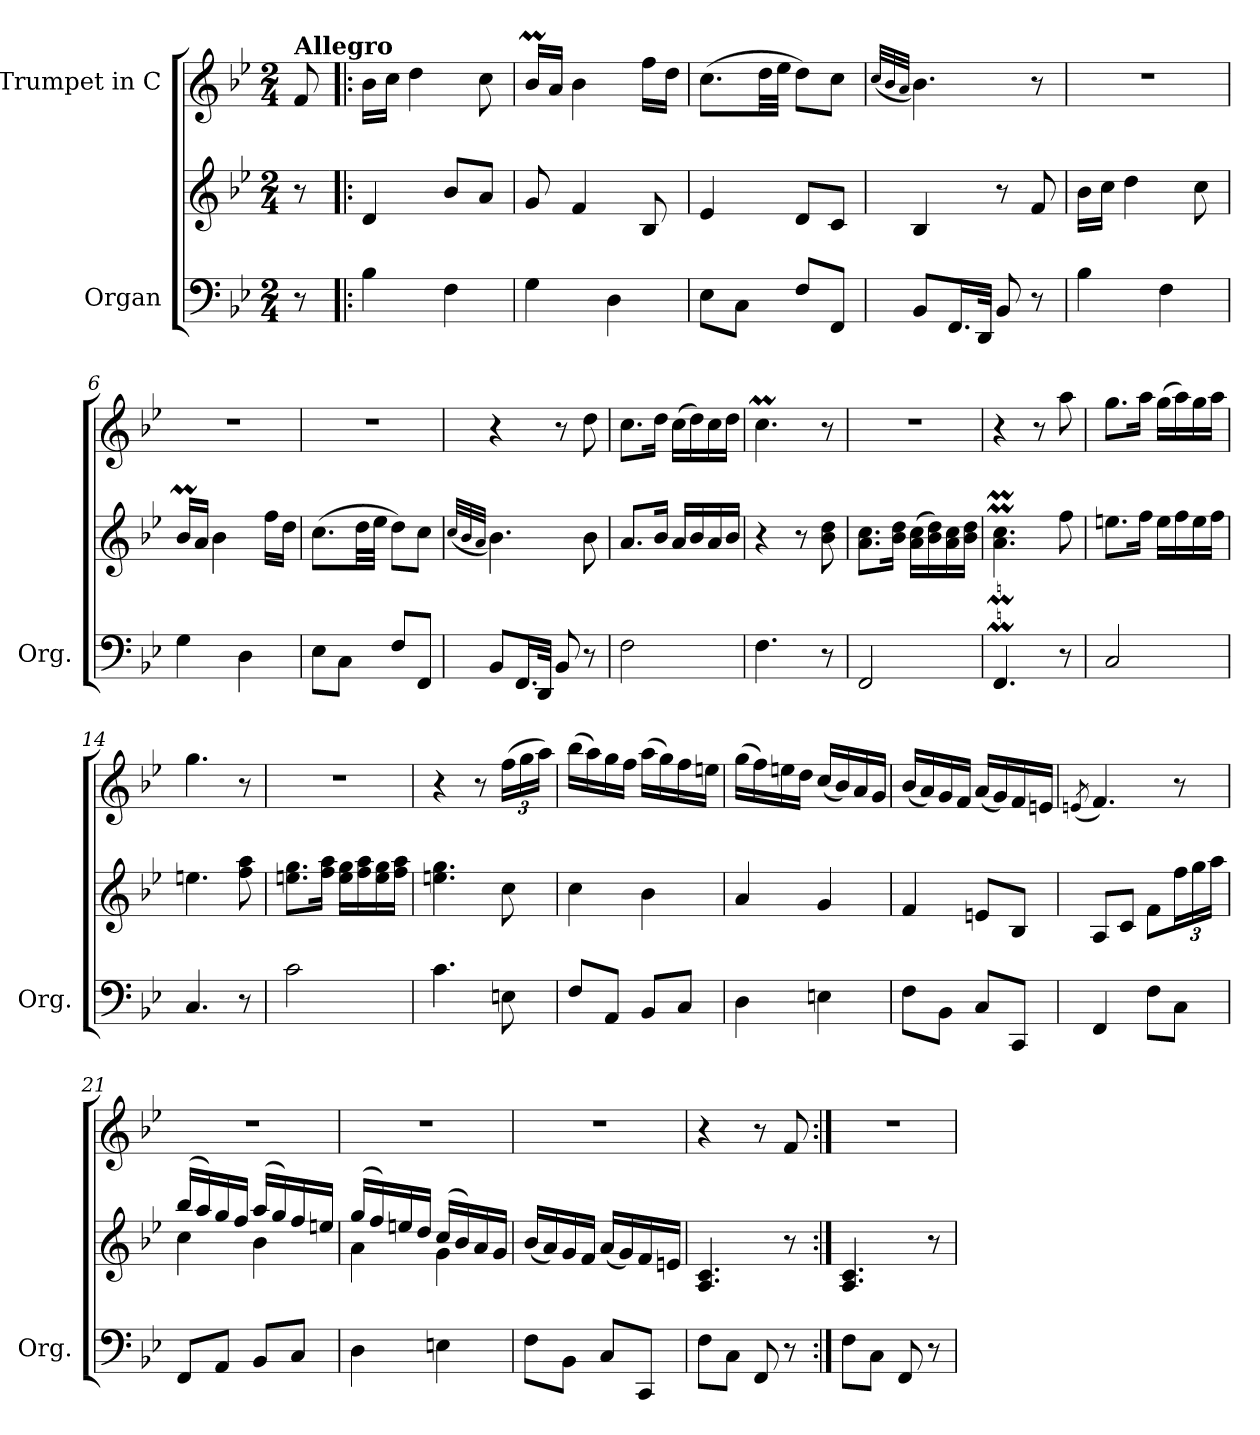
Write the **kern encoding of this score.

**kern	**kern	**kern
*part2	*part2	*part1
*staff3	*staff2	*staff1
*I"Organ	*	*I"Trumpet in C
*I'Org.	*	*
*clefF4	*clefG2	*clefG2
*k[b-e-]	*k[b-e-]	*k[b-e-]
*B-:	*B-:	*B-:
*M2/4	*M2/4	*M2/4
*MM90	*MM90	*MM90
=	=	=
!	!	!LO:TX:a:B:t=Allegro
8r	8r	8f/
=1!|:	=1!|:	=1!|:
4B-\	4d/	16b-\LL
.	.	16cc\JJ
.	.	4dd\
4F\	8b-/L	.
.	8a/J	8cc\
=2	=2	=2
4G\	8g/	16b-M/LL
.	.	16a/JJ
.	4f/	4b-\
4D\	.	.
.	8B-/	16ff\LL
.	.	16dd\JJ
=3	=3	=3
8E-\L	4e-/	(>8.cc\L
8C\J	.	.
.	.	32dd\LL
.	.	32ee-\JJJ
8F/L	8d/L	8dd\L)
8FF/J	8c/J	8cc\J
=4	=4	=4
.	.	(<32qcc/LLL
.	.	32qb-/
.	.	32qa/JJJ
8BB-/L	4B-/	4.b-\)
16.FF/L	.	.
32DD/JJk	.	.
8BB-/	8r	.
8r	8f/	8r
=5	=5	=5
4B-\	16b-\LL	2r
.	16cc\JJ	.
.	4dd\	.
4F\	.	.
.	8cc\	.
=6	=6	=6
4G\	16b-M/LL	2r
.	16a/JJ	.
.	4b-\	.
4D\	.	.
.	16ff\LL	.
.	16dd\JJ	.
!!LO:LB:g=z
=7	=7	=7
8E-\L	(>8.cc\L	2r
8C\J	.	.
.	32dd\LL	.
.	32ee-\JJJ	.
8F/L	8dd\L)	.
8FF/J	8cc\J	.
=8	=8	=8
.	(<32qcc/LLL	.
.	32qb-/	.
.	32qa/JJJ	.
8BB-/L	4.b-\)	4r
16.FF/L	.	.
32DD/JJk	.	.
8BB-/	.	8r
8r	8b-\	8dd\
=9	=9	=9
2F\	8.a/L	8.cc\L
.	16b-/Jk	16dd\Jk
.	16a/LL	(>16cc\LL
.	16b-/	16dd\)
.	16a/	16cc\
.	16b-/JJ	16dd\JJ
=10	=10	=10
4.F\	4r	4.ccM\
.	8r	.
8r	8b-\ 8dd\	8r
=11	=11	=11
2FF/	8.a\ 8.cc\L	2r
.	16b-\ 16dd\Jk	.
.	(>16a\ 16cc\LL	.
.	16b-\ 16dd\)	.
.	16a\ 16cc\	.
.	16b-\ 16dd\JJ	.
=12	=12	=12
4.FF/	4.a\M 4.cc\M	4r
.	.	8r
8r	8ff\	8aa\
=13	=13	=13
2C/	8.een\L	8.gg\L
.	16ff\Jk	16aa\Jk
.	16ee\LL	(>16gg\LL
.	16ff\	16aa\)
.	16ee\	16gg\
.	16ff\JJ	16aa\JJ
=14	=14	=14
4.C/	4.een\	4.gg\
8r	8ff\ 8aa\	8r
!!LO:LB:g=z
=15	=15	=15
2c\	8.een\ 8.gg\L	2r
.	16ff\ 16aa\Jk	.
.	16ee\ 16gg\LL	.
.	16ff\ 16aa\	.
.	16ee\ 16gg\	.
.	16ff\ 16aa\JJ	.
=16	=16	=16
4.c\	4.een\ 4.gg\	4r
.	.	8r
8En\	8cc\	(>24ff\LL
.	.	24gg\
.	.	24aa\JJ)
=17	=17	=17
8F/L	4cc\	(>16bb-\LL
.	.	16aa\)
8AA/J	.	16gg\
.	.	16ff\JJ
8BB-/L	4b-\	(>16aa\LL
.	.	16gg\)
8C/J	.	16ff\
.	.	16een\JJ
=18	=18	=18
4D\	4a/	(>16gg\LL
.	.	16ff\)
.	.	16een\
.	.	16dd\JJ
4En\	4g/	(<16cc/LL
.	.	16b-/)
.	.	16a/
.	.	16g/JJ
=19	=19	=19
8F\L	4f/	(<16b-/LL
.	.	16a/)
8BB-\J	.	16g/
.	.	16f/JJ
8C/L	8en/L	(<16a/LL
.	.	16g/)
8CC/J	8B-/J	16f/
.	.	16en/JJ
=20	=20	=20
.	.	(<8qen/
4FF/	8A/L	4.f/)
.	8c/J	.
8F\L	8f\L	.
8C\J	24ff\L	8r
.	24gg\	.
.	24aa\JJ	.
!!LO:LB:g=z
=21	=21	=21
*	*^	*
8FF/L	(>16bb-/LL	4cc\	2r
.	16aa/)	.	.
8AA/J	16gg/	.	.
.	16ff/JJ	.	.
8BB-/L	(>16aa/LL	4b-\	.
.	16gg/)	.	.
8C/J	16ff/	.	.
.	16een/JJ	.	.
=22	=22	=22	=22
4D\	(>16gg/LL	4a\	2r
.	16ff/)	.	.
.	16een/	.	.
.	16dd/JJ	.	.
4En\	(>16cc/LL	4g\	.
.	16b-/)	.	.
.	16a/	.	.
.	16g/JJ	.	.
*	*v	*v	*
=23	=23	=23
8F\L	(<16b-/LL	2r
.	16a/)	.
8BB-\J	16g/	.
.	16f/JJ	.
8C/L	(<16a/LL	.
.	16g/)	.
8CC/J	16f/	.
.	16en/JJ	.
=24	=24	=24
8F\L	4.A/ 4.c/	4r
8C\J	.	.
8FF/	.	8r
8r	8r	8f/
=25:|!	=25:|!	=25:|!
8F\L	4.A/ 4.c/	2r
8C\J	.	.
8FF/	.	.
8r	8r	.
=	=	=
*-	*-	*-
